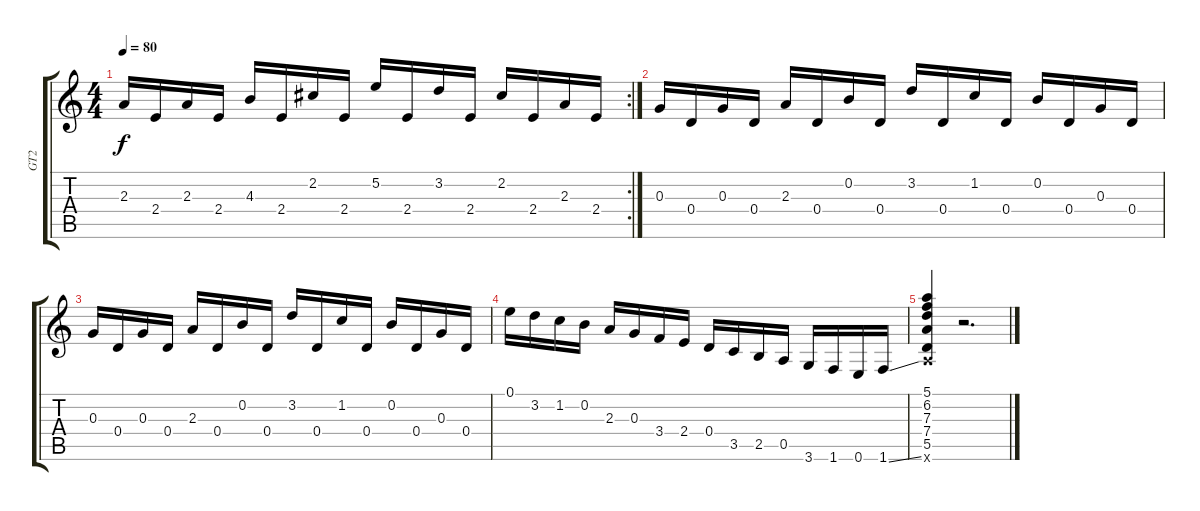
\track ("GT2" "GT2") {instrument acousticguitarsteel}
\staff {score tabs}
\tuning (E4 B3 G3 D3 A2 E2) {hide}
\rc 2
\ts (4 4)
\tempo 80
\clef g2
\ks c
2.3.16{dy f} 2.4.16 2.3.16 2.4.16 4.3.16 2.4.16 2.2.16 2.4.16 5.2.16 2.4.16 3.2.16 2.4.16 2.2.16 2.4.16 2.3.16 2.4.16 |
0.3.16 0.4.16 0.3.16 0.4.16 2.3.16 0.4.16 0.2.16 0.4.16 3.2.16 0.4.16 1.2.16 0.4.16 0.2.16 0.4.16 0.3.16 0.4.16 |
0.3.16 0.4.16 0.3.16 0.4.16 2.3.16 0.4.16 0.2.16 0.4.16 3.2.16 0.4.16 1.2.16 0.4.16 0.2.16 0.4.16 0.3.16 0.4.16 |
0.1.16 3.2.16 1.2.16 0.2.16 2.3.16 0.3.16 3.4.16 2.4.16 0.4.16 3.5.16 2.5.16 0.5.16 3.6.16 1.6.16 0.6.16 1.6{ss}.16 |
(5.1 6.2 7.3 7.4 5.5 5.6{x}).4 r.2{d}
